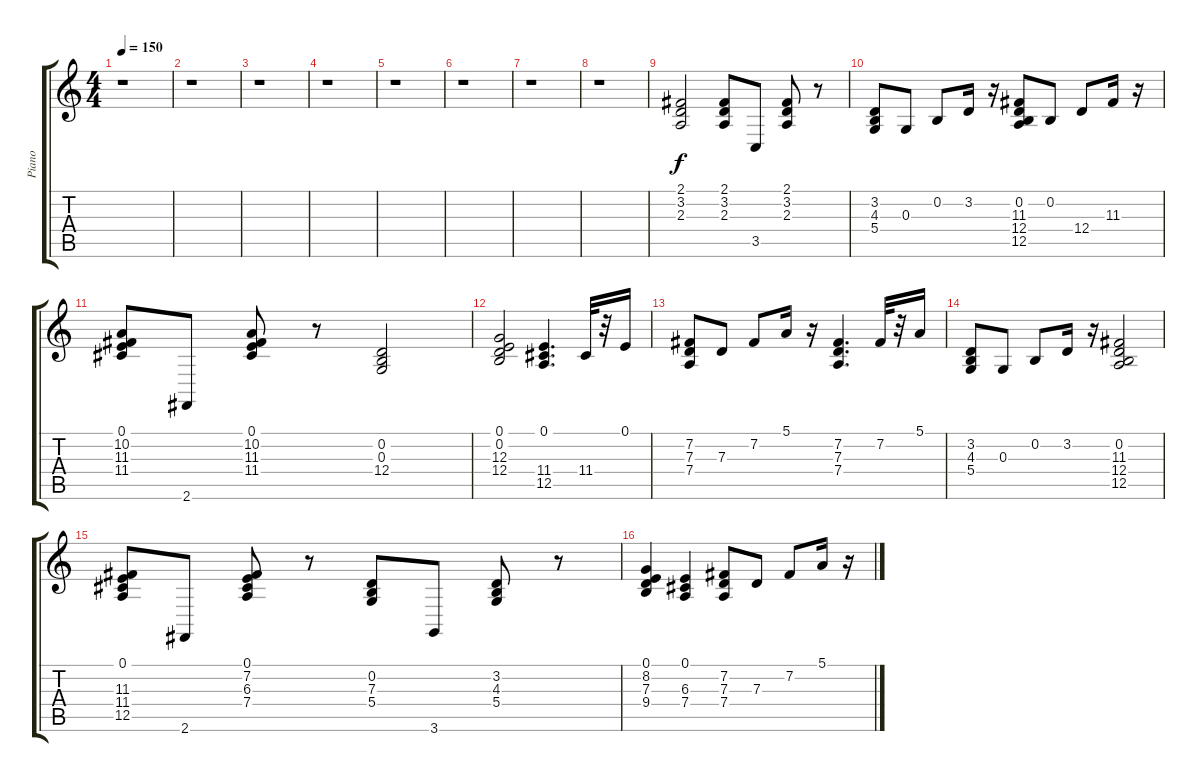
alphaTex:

\track ("Piano" "Piano") {instrument honkytonkpiano}
\staff {score tabs}
\tuning (E4 B3 G3 D3 A2 E2) {hide}
\ts (4 4)
\tempo 150
\clef g2
\ks c
r.1{dy f} |
r.1 |
r.1 |
r.1 |
r.1 |
r.1 |
r.1 |
r.1 |
(2.1 3.2 2.3).2 (2.1 3.2 2.3).8 3.5.8 (2.1 3.2 2.3).8 r.8 |
(3.2 4.3 5.4).8 0.3.8 0.2.8 3.2.16 r.16 (0.2 11.3 12.4 12.5).8 0.2.8 12.4.8 11.3.16 r.16 |
(0.1 10.2 11.3 11.4).8 2.6.8 (0.1 10.2 11.3 11.4).8 r.8 (0.2 0.3 12.4).2 |
(0.1 0.2 12.3 12.4).2 (0.1 11.4 12.5).4{d} 11.4.32 r.32 0.1.16 |
(7.2 7.3 7.4).8 7.3.8 7.2.8 5.1.16 r.16 (7.2 7.3 7.4).4{d} 7.2.32 r.32 5.1.16 |
(3.2 4.3 5.4).8 0.3.8 0.2.8 3.2.16 r.16 (0.2 11.3 12.4 12.5).2 |
(0.1 11.3 11.4 12.5).8 2.6.8 (0.1 7.2 6.3 7.4).8 r.8 (0.2 7.3 5.4).8 3.6.8 (3.2 4.3 5.4).8 r.8 |
(0.1 8.2 7.3 9.4).4 (0.1 6.3 7.4).4 (7.2 7.3 7.4).8 7.3.8 7.2.8 5.1.16 r.16
